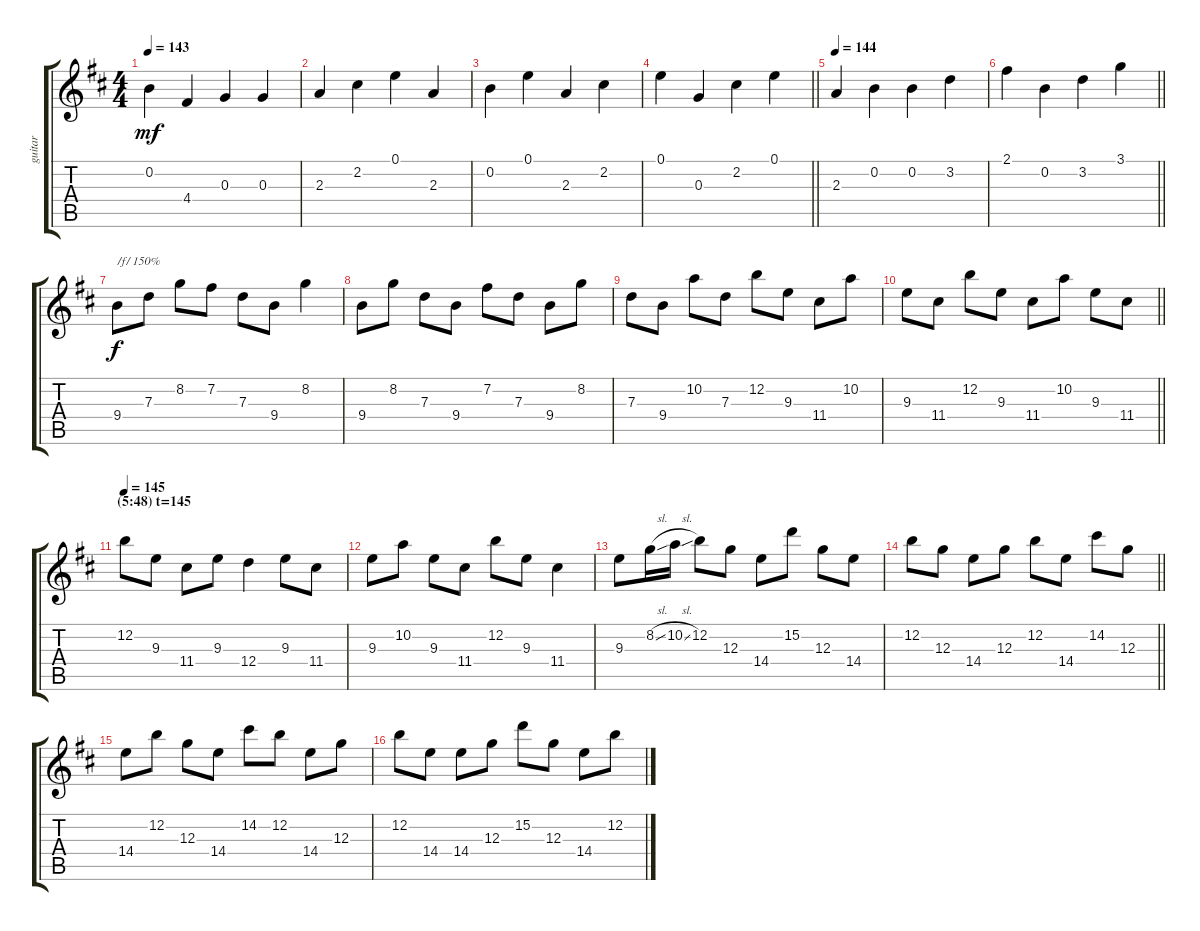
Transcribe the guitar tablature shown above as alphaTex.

\track ("guitar" "guitar") {instrument overdrivenguitar}
\staff {score tabs}
\tuning (E4 B3 G3 D3 A2 E2) {hide}
\ts (4 4)
\tempo 143
\clef g2
\ks d
0.2.4{dy mf} 4.4.4 0.3.4 0.3.4 |
2.3.4 2.2.4 0.1.4 2.3.4 |
0.2.4 0.1.4 2.3.4 2.2.4 |
\barLineRight lightlight
0.1.4 0.3.4 2.2.4 0.1.4 |
\tempo 144
2.3.4 0.2.4 0.2.4 3.2.4 |
\barLineRight lightlight
2.1.4 0.2.4 3.2.4 3.1.4 |
9.4.8{txt "/f/ 150%" dy f} 7.3.8 8.2.8 7.2.8 7.3.8 9.4.8 8.2.4 |
9.4.8 8.2.8 7.3.8 9.4.8 7.2.8 7.3.8 9.4.8 8.2.8 |
7.3.8 9.4.8 10.2.8 7.3.8 12.2.8 9.3.8 11.4.8 10.2.8 |
\barLineRight lightlight
9.3.8 11.4.8 12.2.8 9.3.8 11.4.8 10.2.8 9.3.8 11.4.8 |
\section ("" "(5:48) t=145")
\tempo 145
12.2.8 9.3.8 11.4.8 9.3.8 12.4.4 9.3.8 11.4.8 |
9.3.8 10.2.8 9.3.8 11.4.8 12.2.8 9.3.8 11.4.4 |
9.3.8 8.2{sl}.16 10.2{sl}.16 12.2.8 12.3.8 14.4.8 15.2.8 12.3.8 14.4.8 |
\barLineRight lightlight
12.2.8 12.3.8 14.4.8 12.3.8 12.2.8 14.4.8 14.2.8 12.3.8 |
14.4.8 12.2.8 12.3.8 14.4.8 14.2.8 12.2.8 14.4.8 12.3.8 |
12.2.8 14.4.8 14.4.8 12.3.8 15.2.8 12.3.8 14.4.8 12.2.8
